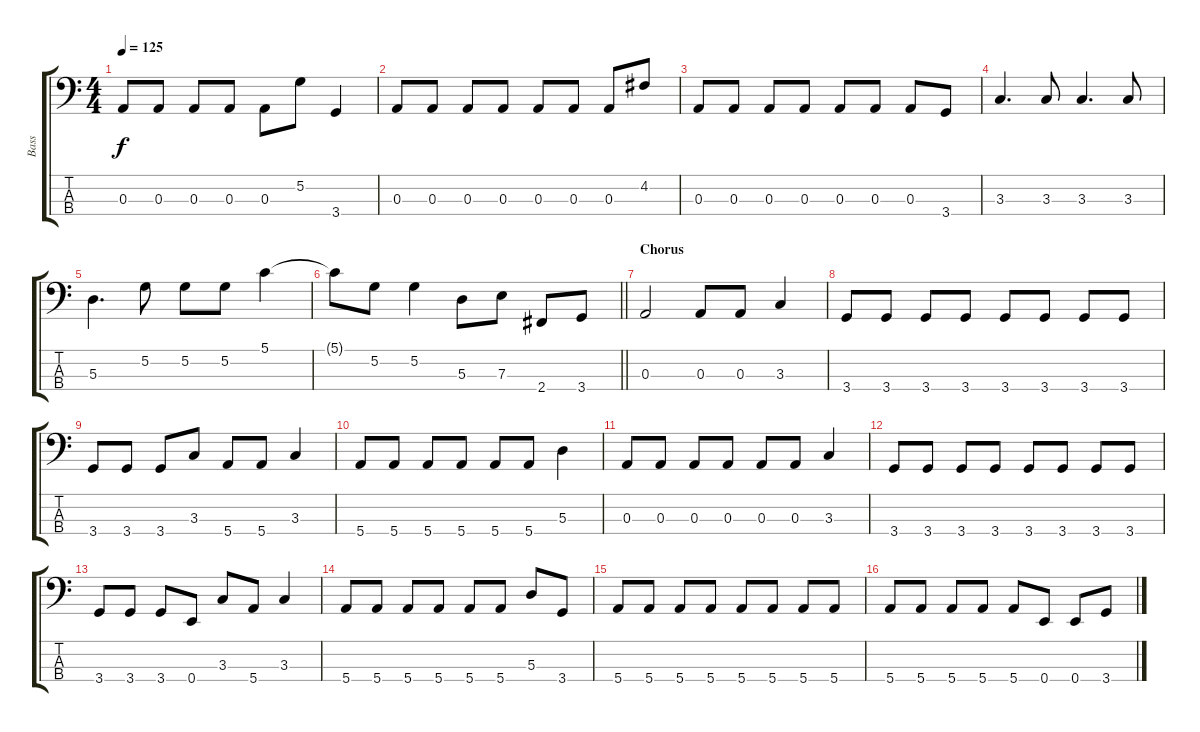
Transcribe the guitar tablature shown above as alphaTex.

\track ("Bass" "Bass") {instrument electricbasspick}
\staff {score tabs}
\tuning (G2 D2 A1 E1) {hide}
\ts (4 4)
\tempo 125
\clef f4
\ks c
0.3.8{dy f} 0.3.8 0.3.8 0.3.8 0.3.8 5.2.8 3.4.4 |
0.3.8 0.3.8 0.3.8 0.3.8 0.3.8 0.3.8 0.3.8 4.2.8 |
0.3.8 0.3.8 0.3.8 0.3.8 0.3.8 0.3.8 0.3.8 3.4.8 |
3.3.4{d} 3.3.8 3.3.4{d} 3.3.8 |
5.3.4{d} 5.2.8 5.2.8 5.2.8 5.1.4 |
\barLineRight lightlight
5.1{t}.8 5.2.8 5.2.4 5.3.8 7.3.8 2.4.8 3.4.8 |
\section ("" "Chorus")
0.3.2 0.3.8 0.3.8 3.3.4 |
3.4.8 3.4.8 3.4.8 3.4.8 3.4.8 3.4.8 3.4.8 3.4.8 |
3.4.8 3.4.8 3.4.8 3.3.8 5.4.8 5.4.8 3.3.4 |
5.4.8 5.4.8 5.4.8 5.4.8 5.4.8 5.4.8 5.3.4 |
0.3.8 0.3.8 0.3.8 0.3.8 0.3.8 0.3.8 3.3.4 |
3.4.8 3.4.8 3.4.8 3.4.8 3.4.8 3.4.8 3.4.8 3.4.8 |
3.4.8 3.4.8 3.4.8 0.4.8 3.3.8 5.4.8 3.3.4 |
5.4.8 5.4.8 5.4.8 5.4.8 5.4.8 5.4.8 5.3.8 3.4.8 |
5.4.8 5.4.8 5.4.8 5.4.8 5.4.8 5.4.8 5.4.8 5.4.8 |
5.4.8 5.4.8 5.4.8 5.4.8 5.4.8 0.4.8 0.4.8 3.4.8
